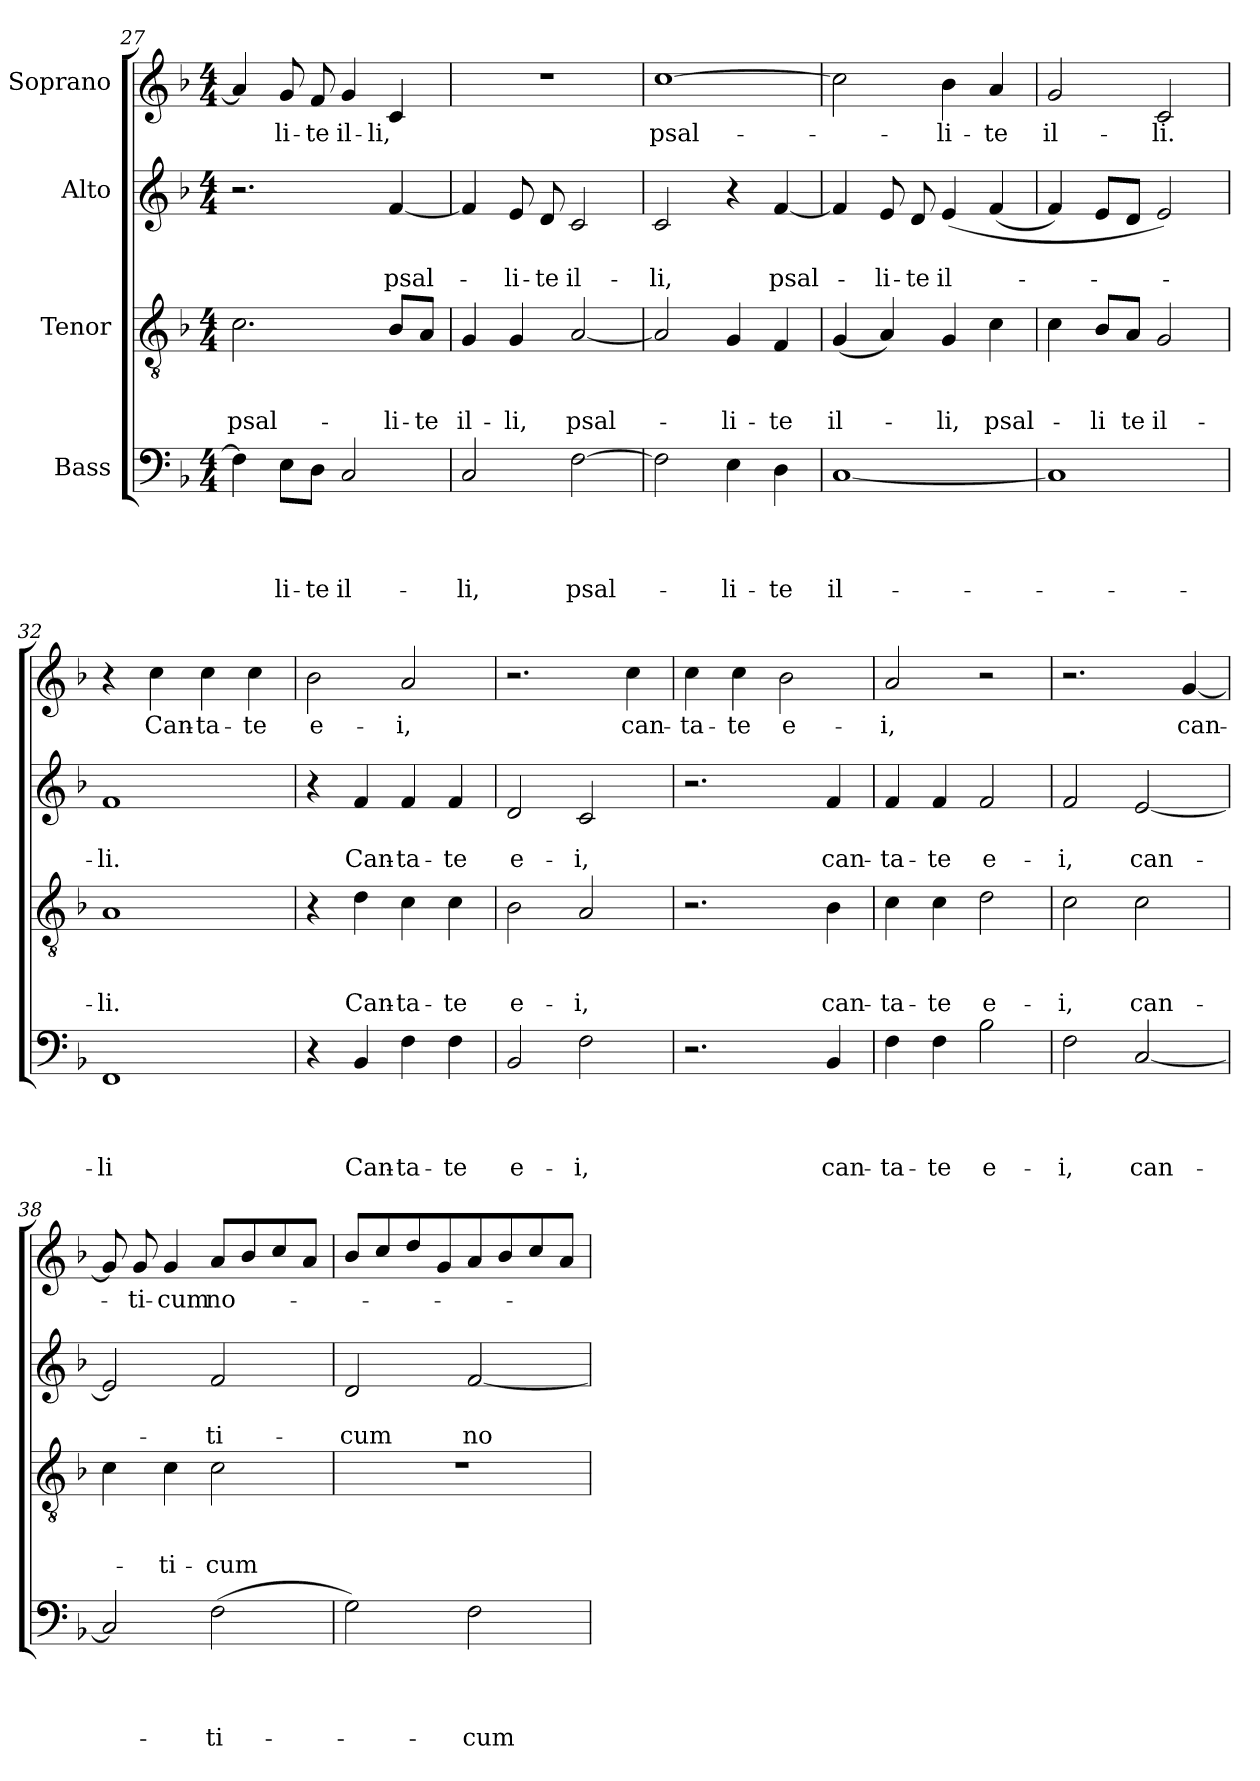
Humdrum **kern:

**kern	**text	**text	**text	**text	**kern	**text	**text	**text	**kern	**text	**text	**kern	**text
*part4	*part4	*part4	*part4	*part4	*part3	*part3	*part3	*part3	*part2	*part2	*part2	*part1	*part1
*staff4	*staff4	*staff4	*staff4	*staff4	*staff3	*staff3	*staff3	*staff3	*staff2	*staff2	*staff2	*staff1	*staff1
*I"Bass	*	*	*	*	*I"Tenor	*	*	*	*I"Alto	*	*	*I"Soprano	*
*clefF4	*	*	*	*	*clefGv2	*	*	*	*clefG2	*	*	*clefG2	*
*k[b-]	*	*	*	*	*k[b-]	*	*	*	*k[b-]	*	*	*k[b-]	*
*F:	*	*	*	*	*F:	*	*	*	*F:	*	*	*F:	*
*M4/4	*	*	*	*	*M4/4	*	*	*	*M4/4	*	*	*M4/4	*
=27	=27	=27	=27	=27	=27	=27	=27	=27	=27	=27	=27	=27	=27
!	!	!	!	!	!	!	!	!LO:LY:b	!	!	!	!	!
4F\]	.	.	.	.	2.c\	.	.	psal-	2.r	.	.	4a/]	.
!	!	!	!	!LO:LY:b	!	!	!	!	!	!	!	!	!LO:LY:b
8E\L	.	.	.	-li-	.	.	.	.	.	.	.	8g/	-li-
!	!	!	!	!LO:LY:b	!	!	!	!	!	!	!	!	!LO:LY:b
8D\J	.	.	.	-te	.	.	.	.	.	.	.	8f/	-te
!	!	!	!	!LO:LY:b	!	!	!	!	!	!	!	!	!LO:LY:b
2C/	.	.	.	il-	.	.	.	.	.	.	.	4g/	il-
!	!	!	!	!	!	!	!	!LO:LY:b	!	!	!LO:LY:b	!	!LO:LY:b
.	.	.	.	.	8B-/L	.	.	-li-	[<4f/	.	psal-	4c/	-li,
!	!	!	!	!	!	!	!	!LO:LY:b	!	!	!	!	!
.	.	.	.	.	8A/J	.	.	-te	.	.	.	.	.
=28	=28	=28	=28	=28	=28	=28	=28	=28	=28	=28	=28	=28	=28
!	!	!	!	!LO:LY:b	!	!	!	!LO:LY:b	!	!	!	!	!
2C/	.	.	.	-li,	4G/	.	.	il-	4f/]	.	.	1r	.
!	!	!	!	!	!	!	!	!LO:LY:b	!	!	!LO:LY:b	!	!
.	.	.	.	.	4G/	.	.	-li,	8e/	.	-li-	.	.
!	!	!	!	!	!	!	!	!	!	!	!LO:LY:b	!	!
.	.	.	.	.	.	.	.	.	8d/	.	-te	.	.
!	!	!	!	!LO:LY:b	!	!	!	!LO:LY:b	!	!	!LO:LY:b	!	!
[>2F\	.	.	.	psal-	[<2A/	.	.	psal-	2c/	.	il-	.	.
=29	=29	=29	=29	=29	=29	=29	=29	=29	=29	=29	=29	=29	=29
!	!	!	!	!	!	!	!	!	!	!	!LO:LY:b	!	!LO:LY:b
2F\]	.	.	.	.	2A/]	.	.	.	2c/	.	-li,	[>1cc	psal-
!	!	!	!	!LO:LY:b	!	!	!	!LO:LY:b	!	!	!	!	!
4E\	.	.	.	-li-	4G/	.	.	-li-	4r	.	.	.	.
!	!	!	!	!LO:LY:b	!	!	!	!LO:LY:b	!	!	!LO:LY:b	!	!
4D\	.	.	.	-te	4F/	.	.	-te	[<4f/	.	psal-	.	.
=30	=30	=30	=30	=30	=30	=30	=30	=30	=30	=30	=30	=30	=30
!	!	!	!	!LO:LY:b	!	!	!	!LO:LY:b	!	!	!	!	!
[<1C	.	.	.	il-	(<4G/	.	.	il-	4f/]	.	.	2cc\]	.
!	!	!	!	!	!	!	!	!	!	!	!LO:LY:b	!	!
.	.	.	.	.	4A/)	.	.	.	8e/	.	-li-	.	.
!	!	!	!	!	!	!	!	!	!	!	!LO:LY:b	!	!
.	.	.	.	.	.	.	.	.	8d/	.	-te	.	.
!	!	!	!	!	!	!	!	!LO:LY:b	!	!	!LO:LY:b	!	!LO:LY:b
.	.	.	.	.	4G/	.	.	-li,	(<4e/	.	il-	4b-\	-li-
!	!	!	!	!	!	!	!	!LO:LY:b	!	!	!	!	!LO:LY:b
.	.	.	.	.	4c\	.	.	psal-	(<4f/	.	.	4a/	-te
!!LO:LB:g=z
=31	=31	=31	=31	=31	=31	=31	=31	=31	=31	=31	=31	=31	=31
!	!	!	!	!	!	!	!	!	!	!	!	!	!LO:LY:b
1C]	.	.	.	.	4c\	.	.	.	4f/)	.	.	2g/	il-
!	!	!	!	!	!	!	!	!LO:LY:b	!	!	!	!	!
.	.	.	.	.	8B-/L	.	.	-li	8e/L	.	.	.	.
!	!	!	!	!	!	!	!	!LO:LY:b	!	!	!	!	!
.	.	.	.	.	8A/J	.	.	te	8d/J	.	.	.	.
!	!	!	!	!	!	!	!	!LO:LY:b	!	!	!	!	!LO:LY:b
.	.	.	.	.	2G/	.	.	il-	2e/)	.	.	2c/	-li.
=32	=32	=32	=32	=32	=32	=32	=32	=32	=32	=32	=32	=32	=32
!	!	!	!	!LO:LY:b	!	!	!	!LO:LY:b	!	!	!LO:LY:b	!	!
1FF	.	.	.	-li	1A	.	.	-li.	1f	.	-li.	4r	.
!	!	!	!	!	!	!	!	!	!	!	!	!	!LO:LY:b
.	.	.	.	.	.	.	.	.	.	.	.	4cc\	Can-
!	!	!	!	!	!	!	!	!	!	!	!	!	!LO:LY:b
.	.	.	.	.	.	.	.	.	.	.	.	4cc\	-ta-
!	!	!	!	!	!	!	!	!	!	!	!	!	!LO:LY:b
.	.	.	.	.	.	.	.	.	.	.	.	4cc\	-te
=33	=33	=33	=33	=33	=33	=33	=33	=33	=33	=33	=33	=33	=33
!	!	!	!	!	!	!	!	!	!	!	!	!	!LO:LY:b
4r	.	.	.	.	4r	.	.	.	4r	.	.	2b-\	e-
!	!	!	!	!LO:LY:b	!	!	!	!LO:LY:b	!	!	!LO:LY:b	!	!
4BB-/	.	.	.	Can-	4d\	.	.	Can-	4f/	.	Can-	.	.
!	!	!	!	!LO:LY:b	!	!	!	!LO:LY:b	!	!	!LO:LY:b	!	!LO:LY:b
4F\	.	.	.	-ta-	4c\	.	.	-ta-	4f/	.	-ta-	2a/	-i,
!	!	!	!	!LO:LY:b	!	!	!	!LO:LY:b	!	!	!LO:LY:b	!	!
4F\	.	.	.	-te	4c\	.	.	-te	4f/	.	-te	.	.
=34	=34	=34	=34	=34	=34	=34	=34	=34	=34	=34	=34	=34	=34
!	!	!	!	!LO:LY:b	!	!	!	!LO:LY:b	!	!	!LO:LY:b	!	!
2BB-/	.	.	.	e-	2B-\	.	.	e-	2d/	.	e-	2.r	.
!	!	!	!	!LO:LY:b	!	!	!	!LO:LY:b	!	!	!LO:LY:b	!	!
2F\	.	.	.	-i,	2A/	.	.	-i,	2c/	.	-i,	.	.
!	!	!	!	!	!	!	!	!	!	!	!	!	!LO:LY:b
.	.	.	.	.	.	.	.	.	.	.	.	4cc\	can-
=35	=35	=35	=35	=35	=35	=35	=35	=35	=35	=35	=35	=35	=35
!	!	!	!	!	!	!	!	!	!	!	!	!	!LO:LY:b
2.r	.	.	.	.	2.r	.	.	.	2.r	.	.	4cc\	-ta-
!	!	!	!	!	!	!	!	!	!	!	!	!	!LO:LY:b
.	.	.	.	.	.	.	.	.	.	.	.	4cc\	-te
!	!	!	!	!	!	!	!	!	!	!	!	!	!LO:LY:b
.	.	.	.	.	.	.	.	.	.	.	.	2b-\	e-
!	!	!	!	!LO:LY:b	!	!	!	!LO:LY:b	!	!	!LO:LY:b	!	!
4BB-/	.	.	.	can-	4B-\	.	.	can-	4f/	.	can-	.	.
=36	=36	=36	=36	=36	=36	=36	=36	=36	=36	=36	=36	=36	=36
!	!	!	!	!LO:LY:b	!	!	!	!LO:LY:b	!	!	!LO:LY:b	!	!LO:LY:b
4F\	.	.	.	-ta-	4c\	.	.	-ta-	4f/	.	-ta-	2a/	-i,
!	!	!	!	!LO:LY:b	!	!	!	!LO:LY:b	!	!	!LO:LY:b	!	!
4F\	.	.	.	-te	4c\	.	.	-te	4f/	.	-te	.	.
!	!	!	!	!LO:LY:b	!	!	!	!LO:LY:b	!	!	!LO:LY:b	!	!
2B-\	.	.	.	e-	2d\	.	.	e-	2f/	.	e-	2r	.
=37	=37	=37	=37	=37	=37	=37	=37	=37	=37	=37	=37	=37	=37
!	!	!	!	!LO:LY:b	!	!	!	!LO:LY:b	!	!	!LO:LY:b	!	!
2F\	.	.	.	-i,	2c\	.	.	-i,	2f/	.	-i,	2.r	.
!	!	!	!	!LO:LY:b	!	!	!	!LO:LY:b	!	!	!LO:LY:b	!	!
[>2C/	.	.	.	can-	2c\	.	.	can-	[>2e/	.	can-	.	.
!	!	!	!	!	!	!	!	!	!	!	!	!	!LO:LY:b
.	.	.	.	.	.	.	.	.	.	.	.	[>4g/	can-
!!LO:PB:g=z
=38	=38	=38	=38	=38	=38	=38	=38	=38	=38	=38	=38	=38	=38
2C/]	.	.	.	.	4c\	.	.	.	2e/]	.	.	8g/]	.
!	!	!	!	!	!	!	!	!	!	!	!	!	!LO:LY:b
.	.	.	.	.	.	.	.	.	.	.	.	8g/	-ti-
!	!	!	!	!	!	!	!	!LO:LY:b	!	!	!	!	!LO:LY:b
.	.	.	.	.	4c\	.	.	-ti-	.	.	.	4g/	-cum
!	!	!	!	!LO:LY:b	!	!	!	!LO:LY:b	!	!	!LO:LY:b	!	!LO:LY:b
(>2F\	.	.	.	-ti-	2c\	.	.	-cum	2f/	.	-ti-	8a/L	no-
.	.	.	.	.	.	.	.	.	.	.	.	8b-/	.
.	.	.	.	.	.	.	.	.	.	.	.	8cc/	.
.	.	.	.	.	.	.	.	.	.	.	.	8a/J	.
=39	=39	=39	=39	=39	=39	=39	=39	=39	=39	=39	=39	=39	=39
!	!	!	!	!	!	!	!	!	!	!	!LO:LY:b	!	!
2G\)	.	.	.	.	1r	.	.	.	2d/	.	-cum	8b-/L	.
.	.	.	.	.	.	.	.	.	.	.	.	8cc/	.
.	.	.	.	.	.	.	.	.	.	.	.	8dd/	.
.	.	.	.	.	.	.	.	.	.	.	.	8g/	.
!	!	!	!	!LO:LY:b	!	!	!	!	!	!	!LO:LY:b	!	!
2F\	.	.	.	-cum	.	.	.	.	[<2f/	.	no-	8a/	.
.	.	.	.	.	.	.	.	.	.	.	.	8b-/	.
.	.	.	.	.	.	.	.	.	.	.	.	8cc/	.
.	.	.	.	.	.	.	.	.	.	.	.	8a/J	.
=	=	=	=	=	=	=	=	=	=	=	=	=	=
*-	*-	*-	*-	*-	*-	*-	*-	*-	*-	*-	*-	*-	*-
